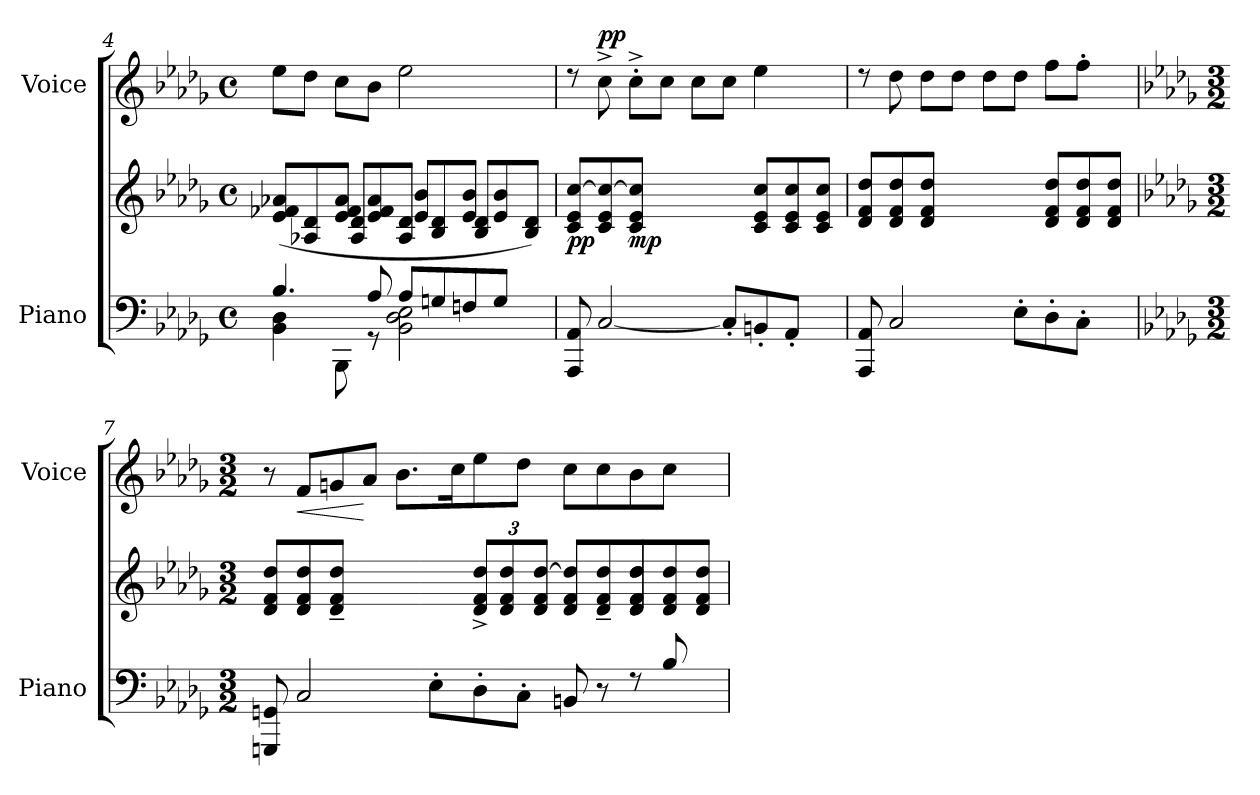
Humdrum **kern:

**kern	**kern	**dynam	**kern	**dynam
*part2	*part2	*part2	*part1	*part1
*staff3	*staff2	*staff2/3	*staff1	*staff1
*I"Piano	*	*	*I"Voice	*
*I'Piano	*	*	*I'Voice	*
*clefF4	*clefG2	*	*clefG2	*
*k[b-e-a-d-g-]	*k[b-e-a-d-g-]	*	*k[b-e-a-d-g-]	*
*M4/4	*M4/4	*	*M4/4	*
*met(c)	*met(c)	*	*met(c)	*
=4	=4	=4	=4	=4
*^	*^	*	*	*
*	*	*	*^	*	*	*
*	*	*	*	*^	*	*	*
4.B-/	4BB-\ 4D-\	(>8e-/ 8f-X/ 8a-X/L	4ryy	2ryy	2.ryy	.	8ee-Z<\L	.
.	.	8A-X/ 8d-/	.	.	.	.	8dd-\J	.
.	8BBB-\	8e-/ 8f-/ 8a-/J	8A-/ 8d-/L	.	.	.	8cc\L	.
8A-/	8rGG	2.ryy	8e-/ 8f-/ 8a-/	.	.	.	8b-\J	.
8A-/L	2BB-\ 2D-\ 2E-\	.	8A-/ 8d-/J	8e-/ 8b-/L	.	.	2ee-\	.
8Gn/	.	.	2ryy	8B-/ 8d-/	.	.	.	.
8Fn/	.	.	.	8e-/ 8b-/J	8B-/ 8d-/L	.	.	.
8G/J	.	.	.	4ryy	8e-/ 8b-/	.	.	.
8ryy	8ryy	.	.	.	8B-/ 8d-/J)	.	8ryy	.
!!LO:LB:g=z
=5	=5	=5	=5	=5	=5	=5	=5	=5
!	!	!	!	!	!	!LO:DY:b	!	!
*v	*v	*	*	*	*	*	*	*
*	*	*v	*v	*v	*	*	*
8AAA-/ 8AA-/	8c/ 8e-/ [>8cc/L	2.ryy	pp	8rcc	.
!	!	!	!	!	!LO:DY:a
[<2C/	8c/ 8e-/ 8cc/_	.	.	8cc^<\	pp
!	!	!	!LO:DY:b	!	!
.	8c/ 8e-/ 8cc/]J	.	mp	8cc^<'<\L	.
.	2.ryy	.	.	8cc\J	.
.	.	.	.	8cc\L	.
8C'</L]	.	.	.	8cc\J	.
8BBn'</	.	8c/ 8e-/ 8cc/L	.	4ee-\	.
8AA-'</J	.	8c/ 8e-/ 8cc/	.	.	.
8ryy	.	8c/ 8e-/ 8cc/J	.	8ryy	.
=6	=6	=6	=6	=6	=6
8AAA-/ 8AA-/	8d-/ 8f/ 8dd-/L	2.ryy	.	8rcc	.
2C/	8d-/ 8f/ 8dd-/	.	.	8dd-\	.
.	8d-/ 8f/ 8dd-/J	.	.	8dd-\L	.
.	2.ryy	.	.	8dd-\J	.
.	.	.	.	8dd-\L	.
8E-'>\L	.	.	.	8dd-\J	.
8D-'>\	.	8d-/ 8f/ 8dd-/L	.	8ff\L	.
8C'>\J	.	8d-/ 8f/ 8dd-/	.	8ff'<\J	.
8ryy	.	8d-/ 8f/ 8dd-/J	.	8ryy	.
*	*v	*v	*	*	*
!!LO:PB:g=z
=7	=7	=7	=7	=7
*k[b-e-a-d-g-]	*k[b-e-a-d-g-]	*	*k[b-e-a-d-g-]	*
*M3/2	*M3/2	*	*M3/2	*
*	*^	*	*	*
*	*	*^	*	*	*
8GGGn/ 8GGn/	8d-/ 8f/ 8dd-/L	2.ryy	4ryy	.	8r	.
!	!	!	!	!	!	!LO:HP:b
2C/	8d-/ 8f/ 8dd-/	.	.	.	8f/L	<
*	*	*v	*v	*	*	*
.	8d-/~> 8f/~> 8dd-/~>J	.	.	8gn/	.
.	1ryy	.	.	8a-/J	[
.	.	.	.	8.b-\L	.
8E-'>\L	.	.	.	.	.
.	.	.	.	16ccZ<\K	.
8D-'>\	.	12d-/^> 12f/^> 12dd-/^>L	.	8ee-\	.
.	.	12d-/ 12f/ 12dd-/	.	.	.
8C'>\J	.	.	.	8dd-\J	.
.	.	12d-/ 12f/ [>12dd-/J	.	.	.
8BBn/	.	8d-/ 8f/ 8dd-/]L	.	8cc\L	.
8r	.	8d-/~> 8f/~> 8dd-/~>	.	8cc\	.
*	*	*^	*	*	*
8rE	.	8d-/ 8f/ 8dd-/J	8d-/ 8f/ 8dd-/L	.	8b-\	.
8B-/	4ryy	4ryy	8d-/ 8f/ 8dd-/	.	8cc\J	.
8ryy	.	.	8d-/ 8f/ 8dd-/J	.	8ryy	.
*	*v	*v	*v	*	*	*
=	=	=	=	=
*-	*-	*-	*-	*-
